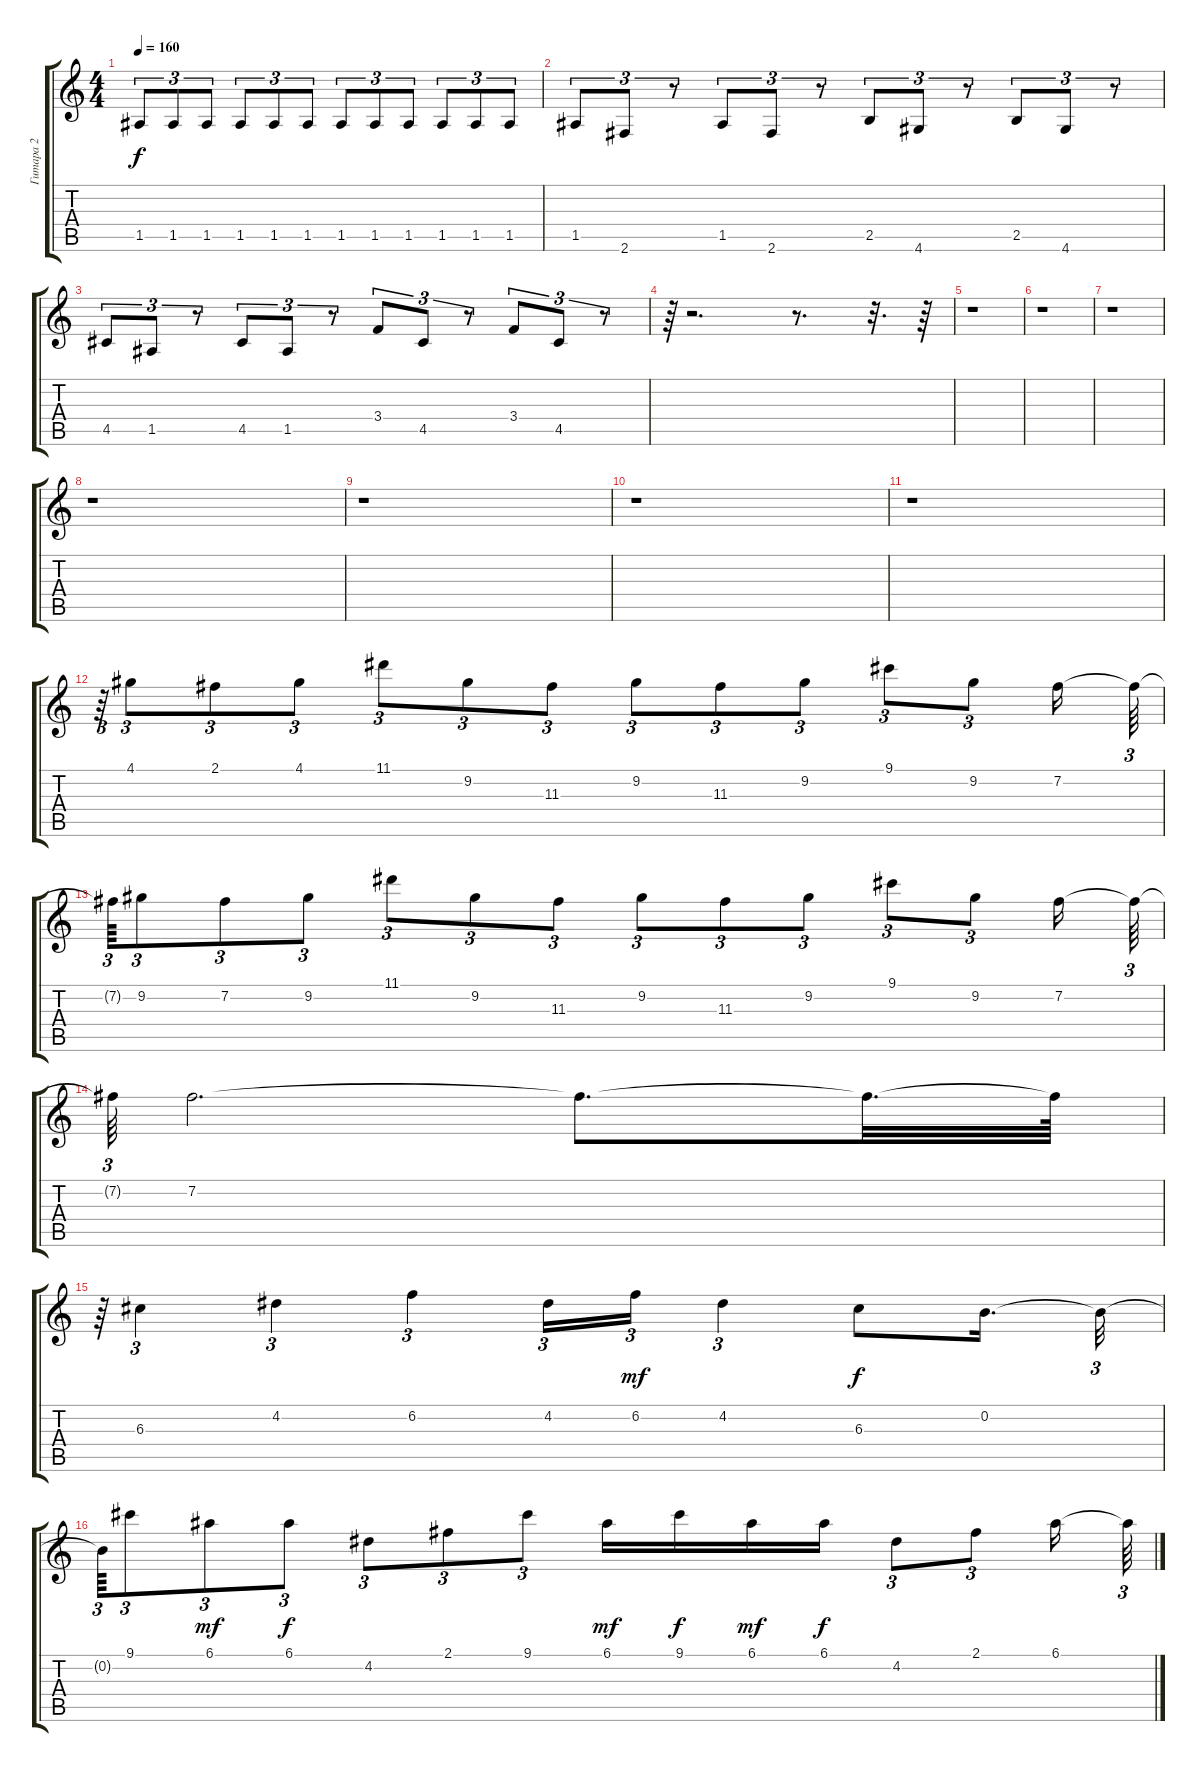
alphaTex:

\track ("Гитара 2" "Гитара 2") {instrument distortionguitar}
\staff {score tabs}
\tuning (E4 B3 G3 D3 A2 E2) {hide}
\ts (4 4)
\tempo 160
\clef g2
\ks c
1.5.8{tu (3 2) dy f} 1.5.8{tu (3 2)} 1.5.8{tu (3 2)} 1.5.8{tu (3 2)} 1.5.8{tu (3 2)} 1.5.8{tu (3 2)} 1.5.8{tu (3 2)} 1.5.8{tu (3 2)} 1.5.8{tu (3 2)} 1.5.8{tu (3 2)} 1.5.8{tu (3 2)} 1.5.8{tu (3 2)} |
1.5.8{tu (3 2)} 2.6.8{tu (3 2)} r.8{tu (3 2)} 1.5.8{tu (3 2)} 2.6.8{tu (3 2)} r.8{tu (3 2)} 2.5.8{tu (3 2)} 4.6.8{tu (3 2)} r.8{tu (3 2)} 2.5.8{tu (3 2)} 4.6.8{tu (3 2)} r.8{tu (3 2)} |
4.5.8{tu (3 2)} 1.5.8{tu (3 2)} r.8{tu (3 2)} 4.5.8{tu (3 2)} 1.5.8{tu (3 2)} r.8{tu (3 2)} 3.4.8{tu (3 2)} 4.5.8{tu (3 2)} r.8{tu (3 2)} 3.4.8{tu (3 2)} 4.5.8{tu (3 2)} r.8{tu (3 2)} |
r.64{tu (3 2)} r.2{d} r.8{d} r.32{d} r.64 |
r.1 |
r.1 |
r.1 |
r.1 |
r.1 |
r.1 |
r.1 |
r.64{tu (3 2)} 4.1.8{tu (3 2)} 2.1.8{tu (3 2)} 4.1.8{tu (3 2)} 11.1.8{tu (3 2)} 9.2.8{tu (3 2)} 11.3.8{tu (3 2)} 9.2.8{tu (3 2)} 11.3.8{tu (3 2)} 9.2.8{tu (3 2)} 9.1.8{tu (3 2)} 9.2.8{tu (3 2)} 7.2.16 7.2{t}.64{tu (3 2)} |
7.2{t}.64{tu (3 2)} 9.2.8{tu (3 2)} 7.2.8{tu (3 2)} 9.2.8{tu (3 2)} 11.1.8{tu (3 2)} 9.2.8{tu (3 2)} 11.3.8{tu (3 2)} 9.2.8{tu (3 2)} 11.3.8{tu (3 2)} 9.2.8{tu (3 2)} 9.1.8{tu (3 2)} 9.2.8{tu (3 2)} 7.2.16 7.2{t}.64{tu (3 2)} |
7.2{t}.64{tu (3 2)} 7.2.2{d} 7.2{t}.8{d} 7.2{t}.32{d} 7.2{t}.64 |
r.64{tu (3 2)} 6.3.4{tu (3 2)} 4.2.4{tu (3 2)} 6.2.4{tu (3 2)} 4.2.16{tu (3 2)} 6.2.16{tu (3 2) dy mf} 4.2.4{tu (3 2)} 6.3.8{dy f} 0.2.16{d} 0.2{t}.32{tu (3 2)} |
0.2{t}.64{tu (3 2)} 9.1.8{tu (3 2)} 6.1.8{tu (3 2) dy mf} 6.1.8{tu (3 2) dy f} 4.2.8{tu (3 2)} 2.1.8{tu (3 2)} 9.1.8{tu (3 2)} 6.1.16{dy mf} 9.1.16{dy f} 6.1.16{dy mf} 6.1.16{dy f} 4.2.8{tu (3 2)} 2.1.8{tu (3 2)} 6.1.16 6.1{t}.64{tu (3 2)}
